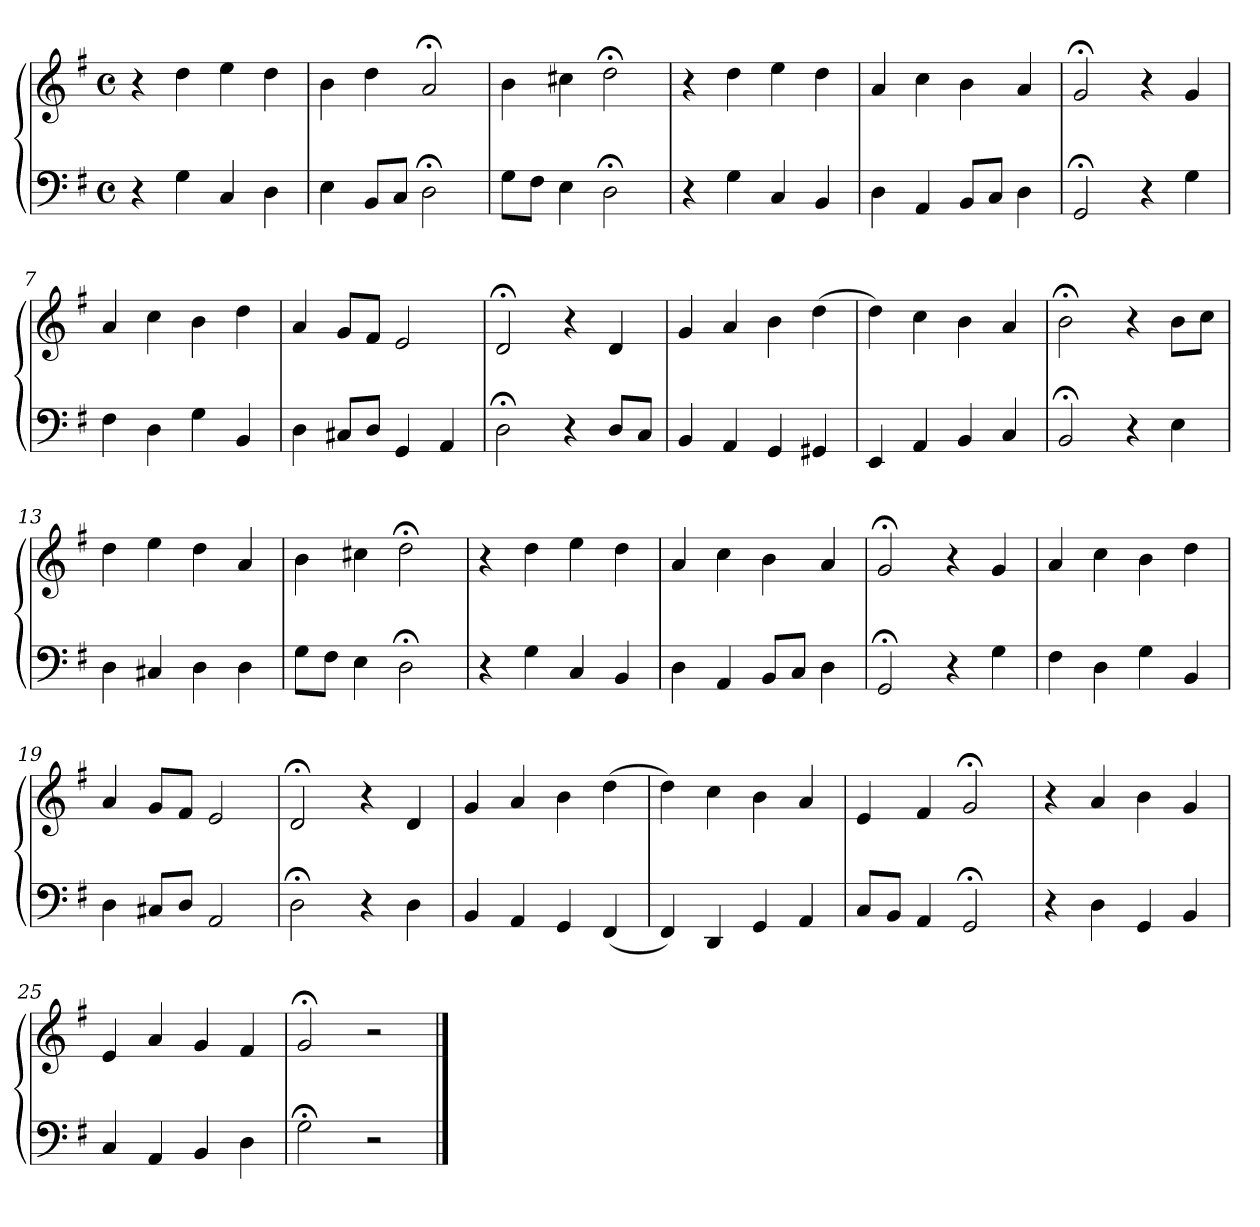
**kern	**kern
*part1	*part1
*staff2	*staff1
*clefF4	*clefG2
*k[f#]	*k[f#]
*M4/4	*M4/4
*met(c)	*met(c)
=1	=1
4r	4r
4G	4dd
4C	4ee
4D	4dd
=2	=2
4E	4b
8BBL	4dd
8CJ	.
2D;<	2a;<
=3	=3
8GL	4b
8F#J	.
4E	4cc#X
2D;<	2dd;<
=4	=4
4r	4r
4G	4dd
4C	4ee
4BB	4dd
=5	=5
4D	4a
4AA	4cc
8BBL	4b
8CJ	.
4D	4a
=6	=6
2GG;<	2g;<
4r	4r
4G	4g
=7	=7
4F#	4a
4D	4cc
4G	4b
4BB	4dd
!!LO:LB:g=z
=8	=8
4D	4a
8C#XL	8gL
8DJ	8f#J
4GG	2e
4AA	.
=9	=9
2D;<	2d;<
4r	4r
8DL	4d
8CJ	.
=10	=10
4BB	4g
4AA	4a
4GG	4b
4GG#X	(4dd
=11	=11
4EE	4dd)
4AA	4cc
4BB	4b
4C	4a
=12	=12
2BB;<	2b;<
4r	4r
4E	8bL
.	8ccJ
=13	=13
4D	4dd
4C#X	4ee
4D	4dd
4D	4a
=14	=14
8GL	4b
8F#J	.
4E	4cc#X
2D;<	2dd;<
!!LO:LB:g=z
=15	=15
4r	4r
4G	4dd
4C	4ee
4BB	4dd
=16	=16
4D	4a
4AA	4cc
8BBL	4b
8CJ	.
4D	4a
=17	=17
2GG;<	2g;<
4r	4r
4G	4g
=18	=18
4F#	4a
4D	4cc
4G	4b
4BB	4dd
=19	=19
4D	4a
8C#XL	8gL
8DJ	8f#J
2AA	2e
=20	=20
2D;<	2d;<
4r	4r
4D	4d
=21	=21
4BB	4g
4AA	4a
4GG	4b
(4FF#	(4dd
=22	=22
4FF#)	4dd)
4DD	4cc
4GG	4b
4AA	4a
!!LO:LB:g=z
=23	=23
8CL	4e
8BBJ	.
4AA	4f#
2GG;<	2g;<
=24	=24
4r	4r
4D	4a
4GG	4b
4BB	4g
=25	=25
4C	4e
4AA	4a
4BB	4g
4D	4f#
=26	=26
2G;<	2g;<
2r	2r
==	==
*-	*-
